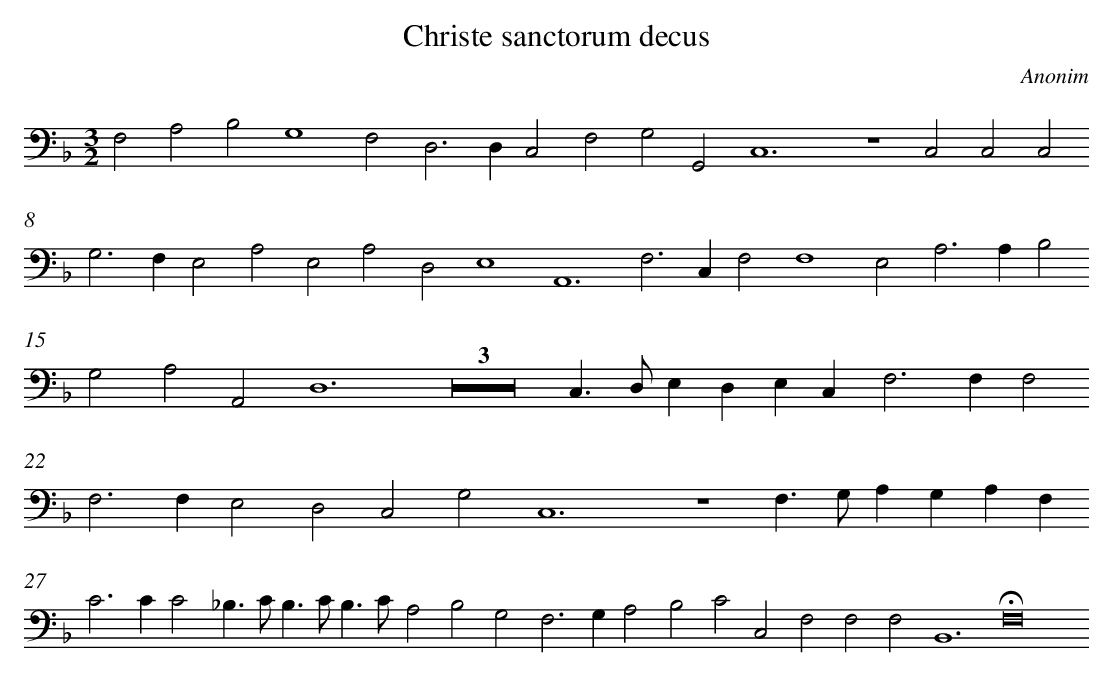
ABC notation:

X:1
T: Christe sanctorum decus
C: Anonim
L: 1/4
M: 3/2
K: F clef=bass
F,2A,2B,2 [|]
G,4F,2 [|]
D,2>D,2C,2 [|]
F,2G,2G,,2 [|]
C,6 [|]
z6 [|]
C,2C,2C,2 [|]
G,2>F,2E,2 [|]
A,2E,2A,2 [|]
D,2E,4 [|]
A,,6 [|]
F,2>C,2F,2 [|]
F,4E,2 [|]
A,2>A,2B,2 [|]
G,2A,2A,,2 [|]
D,6 [|]
Z3 [|]
C,>D,E,D,E,C, [|]
F,2>F,2F,2 [|]
F,2>F,2E,2 [|]
D,2C,2G,2 [|]
C,6 [|]
z6 [|]
F,>G,A,G,A,F, [|]
C2>C2C2 [|]
_B,>CB,>CB,3/C/ [|]
A,2B,2G,2 [|]
F,2>G,2A,2 [|]
B,2C2C,2 [|]
F,2F,2F,2 [|]
B,,6 [|]
!fermata!F,12 [|]
